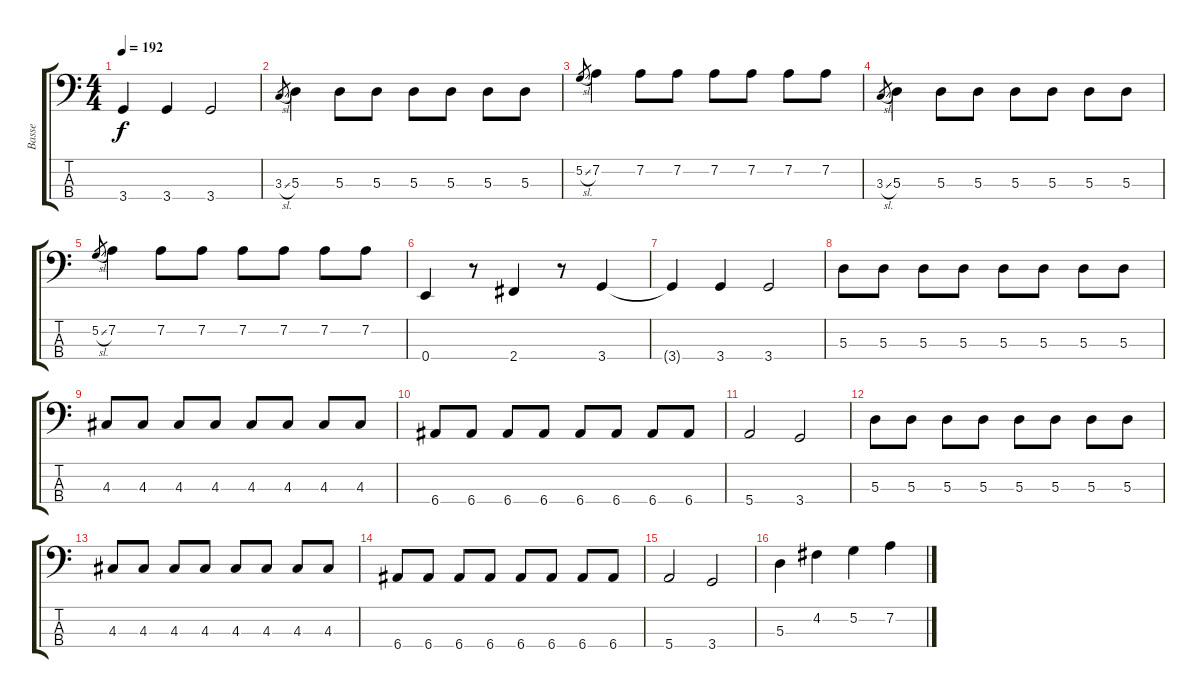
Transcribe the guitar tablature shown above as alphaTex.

\track ("Basse" "Basse") {instrument electricbasspick}
\staff {score tabs}
\tuning (G2 D2 A1 E1) {hide}
\ts (4 4)
\tempo 192
\clef f4
\ks c
3.4{t}.4{dy f} 3.4.4 3.4.2 |
3.3{sl}.8{gr} 5.3.4 5.3.8 5.3.8 5.3.8 5.3.8 5.3.8 5.3.8 |
5.2{sl}.8{gr} 7.2.4 7.2.8 7.2.8 7.2.8 7.2.8 7.2.8 7.2.8 |
3.3{sl}.8{gr} 5.3.4 5.3.8 5.3.8 5.3.8 5.3.8 5.3.8 5.3.8 |
5.2{sl}.8{gr} 7.2.4 7.2.8 7.2.8 7.2.8 7.2.8 7.2.8 7.2.8 |
0.4.4 r.8 2.4.4 r.8 3.4.4 |
3.4{t}.4 3.4.4 3.4.2 |
5.3.8 5.3.8 5.3.8 5.3.8 5.3.8 5.3.8 5.3.8 5.3.8 |
4.3.8 4.3.8 4.3.8 4.3.8 4.3.8 4.3.8 4.3.8 4.3.8 |
6.4.8 6.4.8 6.4.8 6.4.8 6.4.8 6.4.8 6.4.8 6.4.8 |
5.4.2 3.4.2 |
5.3.8 5.3.8 5.3.8 5.3.8 5.3.8 5.3.8 5.3.8 5.3.8 |
4.3.8 4.3.8 4.3.8 4.3.8 4.3.8 4.3.8 4.3.8 4.3.8 |
6.4.8 6.4.8 6.4.8 6.4.8 6.4.8 6.4.8 6.4.8 6.4.8 |
5.4.2 3.4.2 |
5.3.4 4.2.4 5.2.4 7.2.4
